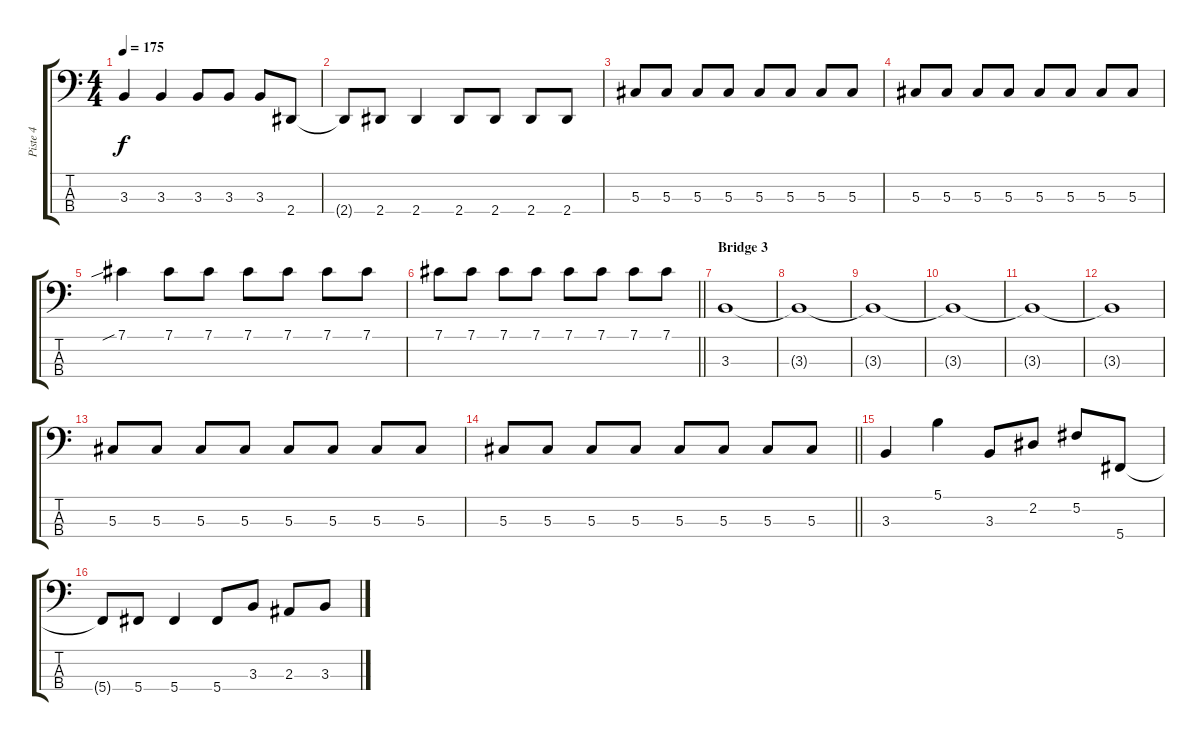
\track ("Piste 4" "Piste 4") {instrument electricbasspick}
\staff {score tabs}
\tuning (Gb2 Db2 Ab1 Db1) {hide}
\ts (4 4)
\tempo 175
\clef f4
\ks c
3.3.4{dy f} 3.3.4 3.3.8 3.3.8 3.3.8 2.4.8 |
2.4{t}.8 2.4.8 2.4.4 2.4.8 2.4.8 2.4.8 2.4.8 |
5.3.8 5.3.8 5.3.8 5.3.8 5.3.8 5.3.8 5.3.8 5.3.8 |
5.3.8 5.3.8 5.3.8 5.3.8 5.3.8 5.3.8 5.3.8 5.3.8 |
7.1{sib}.4 7.1.8 7.1.8 7.1.8 7.1.8 7.1.8 7.1.8 |
\barLineRight lightlight
7.1.8 7.1.8 7.1.8 7.1.8 7.1.8 7.1.8 7.1.8 7.1.8 |
\section ("" "Bridge 3")
3.3.1 |
3.3{t}.1 |
3.3{t}.1 |
3.3{t}.1 |
3.3{t}.1 |
3.3{t}.1 |
5.3.8 5.3.8 5.3.8 5.3.8 5.3.8 5.3.8 5.3.8 5.3.8 |
\barLineRight lightlight
5.3.8 5.3.8 5.3.8 5.3.8 5.3.8 5.3.8 5.3.8 5.3.8 |
3.3.4 5.1.4 3.3.8 2.2.8 5.2.8 5.4.8 |
5.4{t}.8 5.4.8 5.4.4 5.4.8 3.3.8 2.3.8 3.3.8
